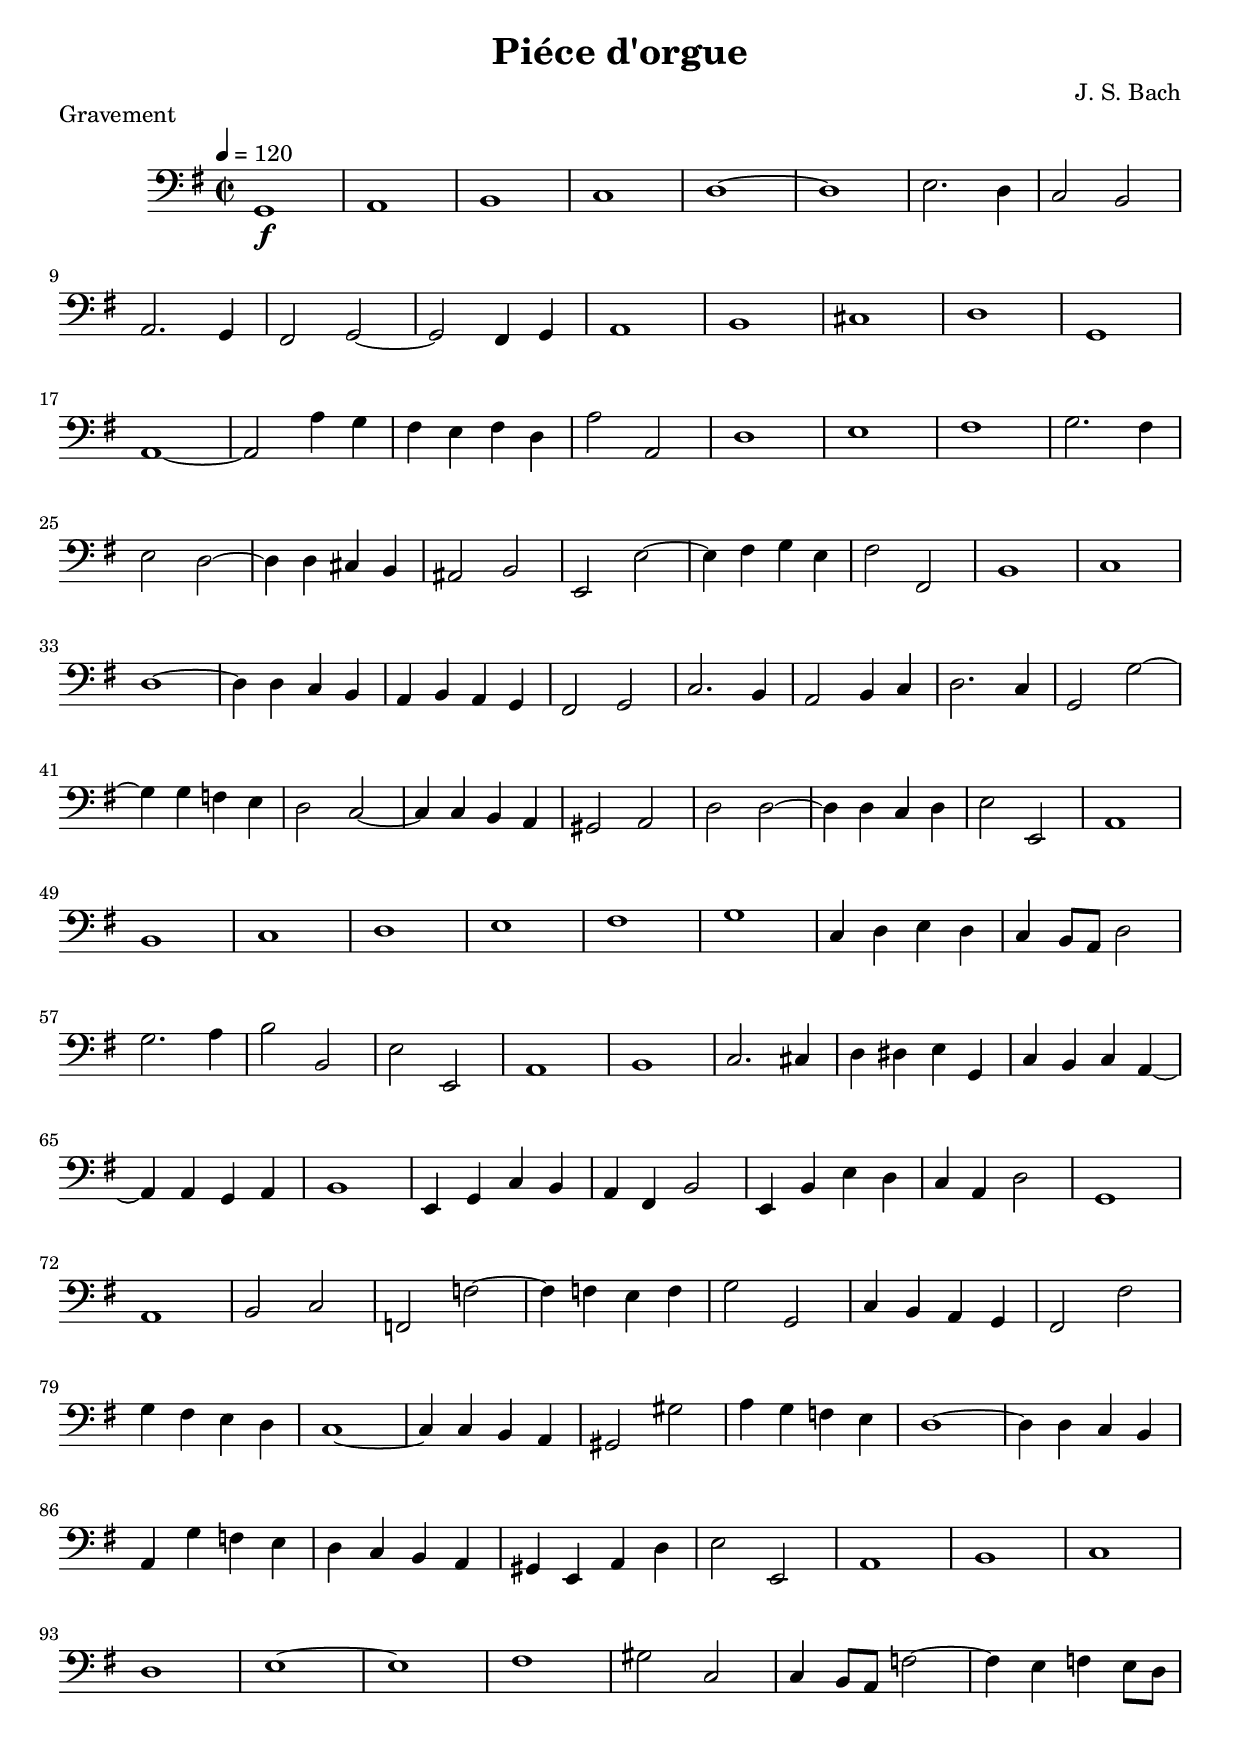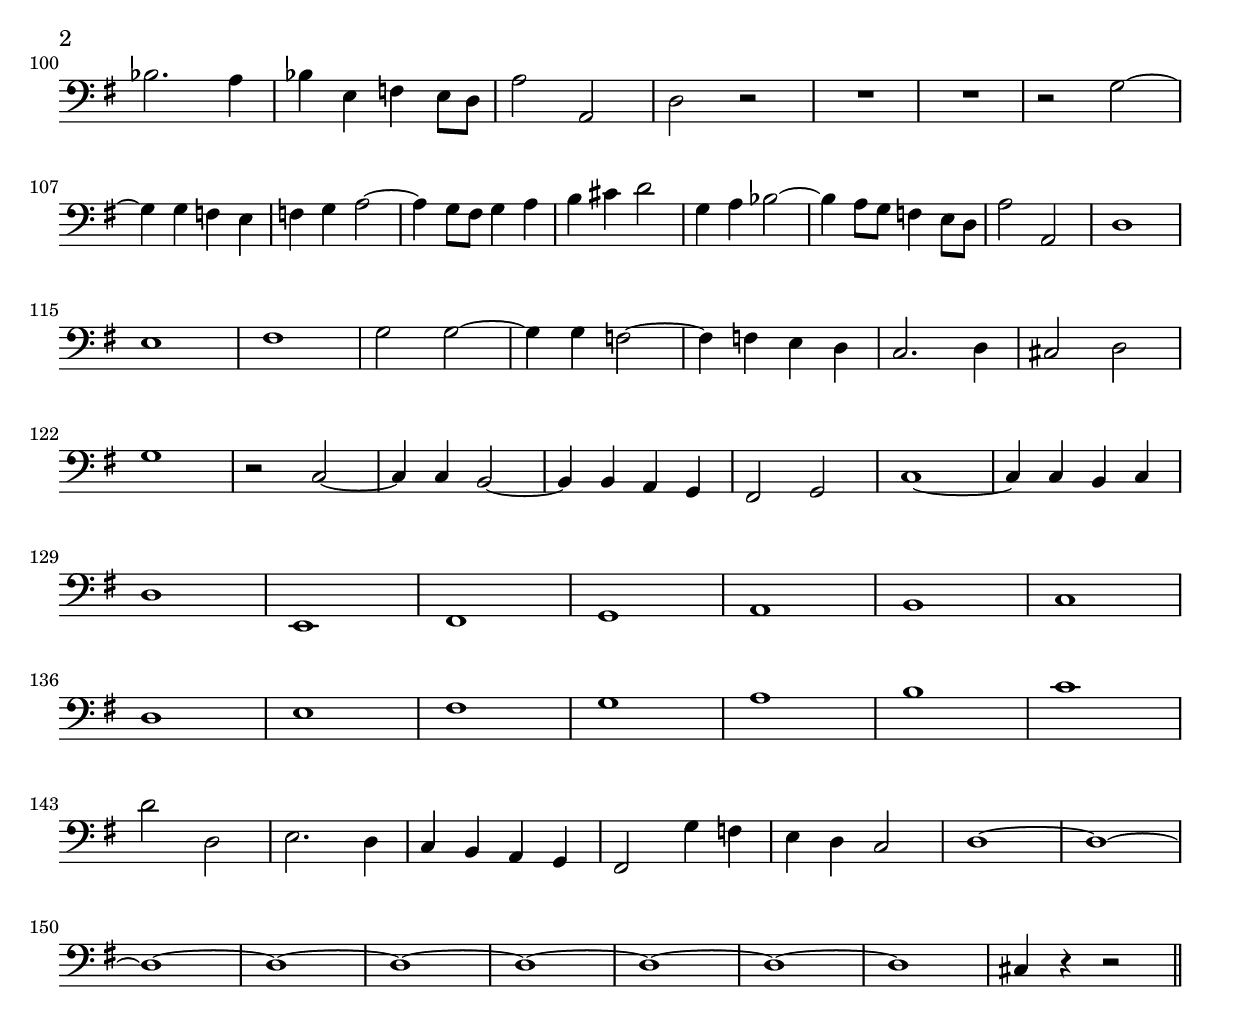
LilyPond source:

\version "2.22.1"
\version "2.22.1"

% all slurs mine

dbl = \relative g, {
  % page 1
  g1\f | a | b | c | d~ |1 | e2. d4 | c2 b | \break
  a2. g4 | fis2 g~ | 2 fis4 g | a1 | b | cis | d | g, | \break
  a~ | 2 a'4 g | fis e fis d | a'2 a, | d1 | e | fis | g2. fis4 | \break
  e2 d~ | 4 d cis b | ais2 b | e, e'~ | 4 fis g e | fis2 fis, | b1 | c | \break
  % next line 7th bar low d out of range, -> c
  d~ | 4 d c b | a b a g | fis2 g | c2. b4 | a2 b4 c | d2. c4 | g2 g'~ | \break

  % page 2
  % next line 4th bar low d out of range, -> d
  4 g f e | d2 c~ | 4 c b a | gis2 a | d d~ | 4 d c d | e2 e, | a1 | \break
  b | c | d | e | fis | g | c,4 d e d | c b8 a d2 | \break
  g2. a4 | b2 b, | e e, | a1 | b | c2. cis4 | d dis e g, | c b c a~ | \break
  % next line 2nd bar low b out of range, -> extend previous
  4 a g a | b1 | e,4 g c b | a fis b2 | e,4 b' e d | c a d2 | g,1 | \break
  a | b2 c | f, f'~ | 4 f e f  | g2 g, | c4 b a g | fis2 fis' | \break

  % page 3
  g4 fis e d | c1~ | 4 c b a | gis2 gis' | a4 g f e | d1~ | 4 d c b | \break
  a g' f e | d c b a | gis e a d | e2 e, | a1 | b | c | \break
  d | e~ | 1 | fis | gis2 c, | 4 b8 a f'2~ | 4 e f e8 d | \break
  bes'2. a4 | bes e, f e8 d | a'2 a, | d r | R1*2 | r2 g~ | \break
  4 g f e | f g a2~ | 4 g8 fis g4 a | b cis d2 | g,4 a bes2~ | 4 a8 g f4 e8 d | a'2 a, | d1 | \break

  % page 4
  e | fis | g2 g~ | 4 g f2~ | 4 f e d | c2. d4 | cis2 d | \break
  g1 | r2 c,~ | 4 c b2~ | 4 b a g | fis2 g | c1~ | 4 c b c | \break
  % next line 1st bar low d out of range, -> extend previous
  d1 | e, | fis | g | a | b | c | \break
  d | e | fis | g | a | b | c | \break
  % next line 5th bar low d,c & 6/7th bars out of range, -> bar 4-5 decending pattern up 1 8ve + whole tied note up 1 8ve
  d2  d, | e2. d4 | c b a g | fis2 g'4 f | e d c2 | d1~ | 1~ | \break
  % cont. up 8ve
  1~ | 1~ | 1~ | 1~ | 1~ | 1~ | 1 | cis4 r r2 \bar "||"
}


\header {
  title = "Piéce d'orgue"
  composer = "J. S. Bach"
}

\score {
  \header {
    piece = "Gravement"
  }
  \new Staff \with {midiInstrument = "contrabass"} {
    \tempo 4=120
    \clef "bass"
    \time 2/2
    \key g \major
    \new Voice = "bass" { \dbl }
  }

  \layout {}
}

\score {
  <<
    \new Staff \with {midiInstrument = "contrabass"} {
      \tempo 4=120
      \clef "bass"
      \time 2/2
      \key g \major
      \new Voice { \dbl }
    }
    \new Staff \with {midiInstrument = "contrabass"} {
      \tempo 4=120
      \clef "bass"
      \time 2/2
      \key g \major
      \new Voice { \dbl }
    }
    \new Staff \with {midiInstrument = "contrabass"} {
      \tempo 4=120
      \clef "bass"
      \time 2/2
      \key g \major
      \new Voice { \dbl }
    }
    \new Staff \with {midiInstrument = "contrabass"} {
      \tempo 4=120
      \clef "bass"
      \time 2/2
      \key g \major
      \new Voice { \dbl }
    }
  >>

  \midi {}
}
